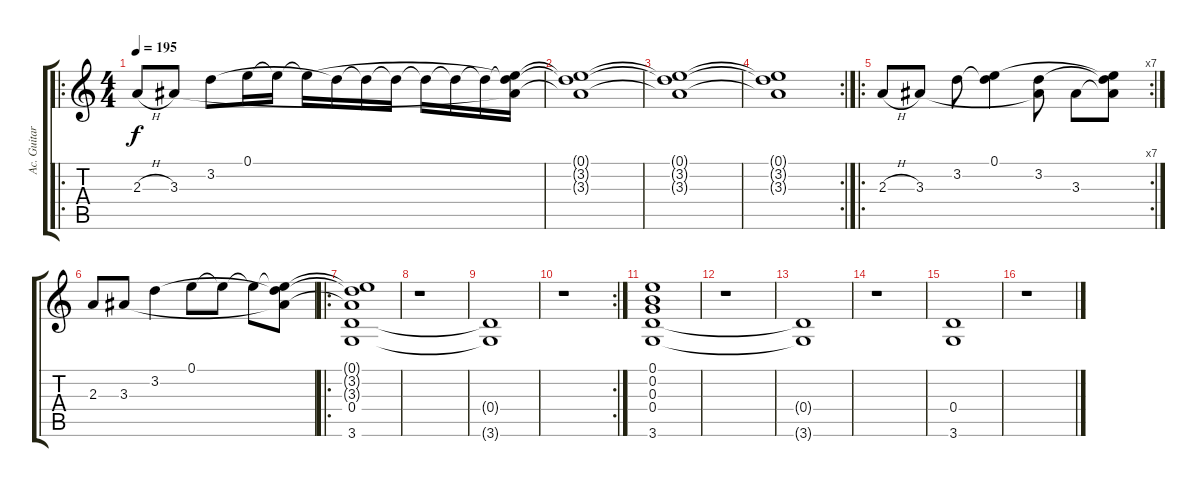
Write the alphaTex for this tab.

\track ("Ac. Guitar" "Ac. Guitar") {instrument acousticguitarsteel}
\staff {score tabs}
\tuning (E4 B3 G3 D3 A2 E2) {hide}
\ro
\ts (4 4)
\tempo 195
\clef g2
\ks c
2.3{h}.8{dy f instrument acousticguitarsteel} 3.3.8 3.2.8 0.1.16 0.1{t}.16 0.1{t}.16 3.2{t}.16 3.2{t}.16 3.2{t}.16 3.2{t}.16 3.2{t}.16 3.2{t}.16 (0.1{t} 3.2{t} 3.3{t}).16 |
(0.1{t} 3.2{t} 3.3{t}).1 |
(0.1{t} 3.2{t} 3.3{t}).1 |
\rc 2
(0.1{t} 3.2{t} 3.3{t}).1 |
\ro
\rc 7
2.3{h}.8 3.3.8 3.2.8 (0.1 3.2{t}).4 (3.2 3.3{t}).8 3.3.8 (0.1{t} 3.2{t} 3.3{t}).8 |
2.3.8 3.3.8 3.2.4 0.1.8 0.1{t}.8 0.1{t}.8 (0.1{t} 3.2{t} 3.3{t}).8 |
\ro
(0.1{t} 3.2{t} 3.3{t} 0.4 3.6).1 |
r.1 |
(0.4{t} 3.6{t}).1 |
\rc 2
r.1 |
(0.1 0.2 0.3 0.4 3.6).1 |
r.1 |
(0.4{t} 3.6{t}).1 |
r.1 |
(0.4 3.6).1 |
r.1
